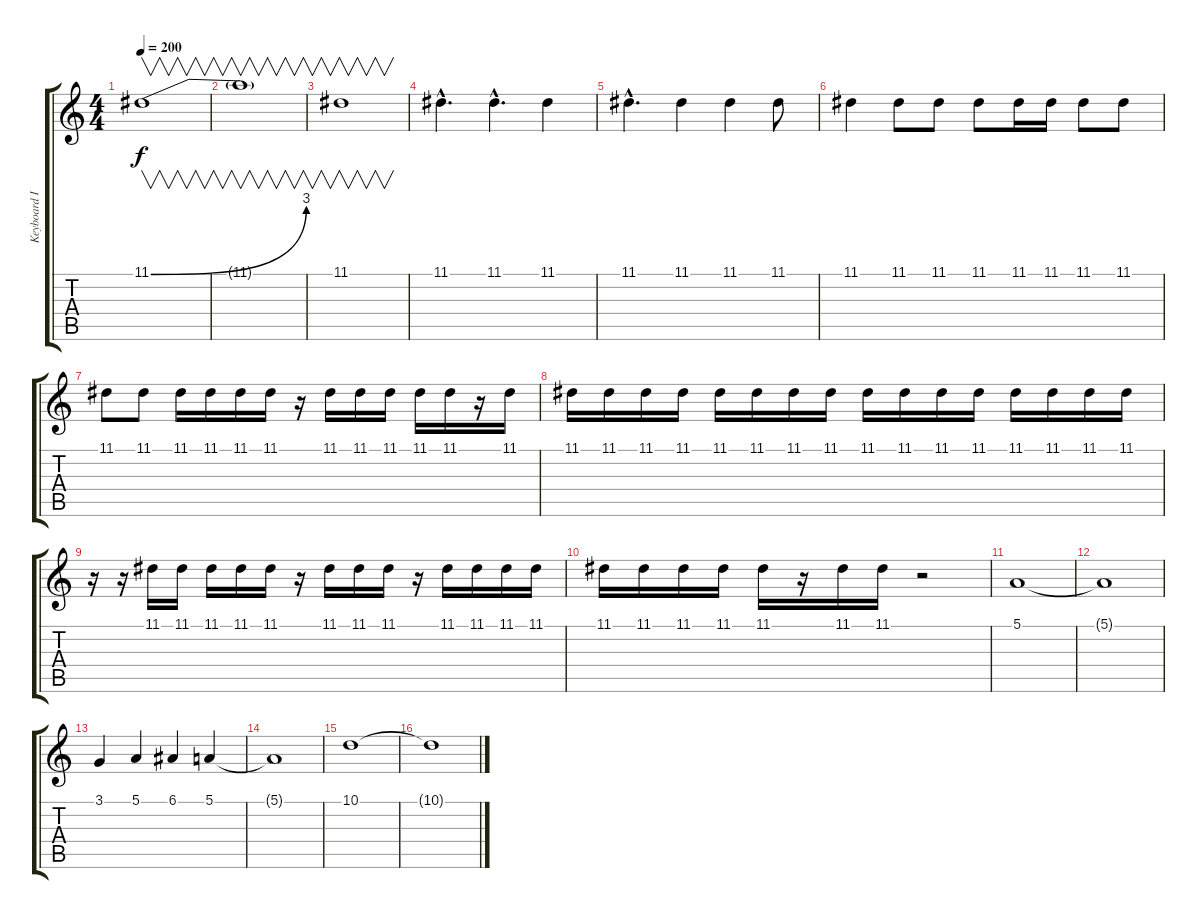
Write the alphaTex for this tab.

\track ("Keyboard II" "Keyboard I") {instrument pad2warm}
\staff {score tabs}
\tuning (E4 B3 G3 D3 A2 E2) {hide}
\ts (4 4)
\tempo 200
\clef g2
\ks c
11.1{be (bend 0 0 60 12)}.1{v dy f instrument fx8scifi} |
11.1{t}.1{v} |
11.1.1{v} |
11.1{hac}.4{d} 11.1{hac}.4{d} 11.1.4 |
11.1{hac}.4{d} 11.1.4 11.1.4 11.1.8 |
11.1.4 11.1.8 11.1.8 11.1.8 11.1.16 11.1.16 11.1.8 11.1.8 |
11.1.8 11.1.8 11.1.16 11.1.16 11.1.16 11.1.16 r.16 11.1.16 11.1.16 11.1.16 11.1.16 11.1.16 r.16 11.1.16 |
11.1.16 11.1.16 11.1.16 11.1.16 11.1.16 11.1.16 11.1.16 11.1.16 11.1.16 11.1.16 11.1.16 11.1.16 11.1.16 11.1.16 11.1.16 11.1.16 |
r.16 r.16 11.1.16 11.1.16 11.1.16 11.1.16 11.1.16 r.16 11.1.16 11.1.16 11.1.16 r.16 11.1.16 11.1.16 11.1.16 11.1.16 |
11.1.16 11.1.16 11.1.16 11.1.16 11.1.16 r.16 11.1.16 11.1.16 r.2 |
5.1.1{instrument pad2warm} |
5.1{t}.1 |
3.1.4 5.1.4 6.1.4 5.1.4 |
5.1{t}.1 |
10.1.1 |
10.1{t}.1
